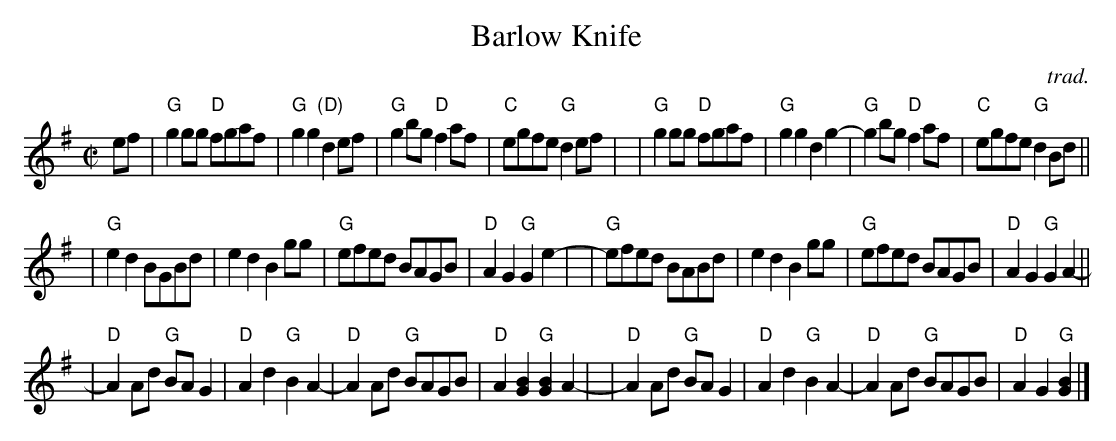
X:1
T: Barlow Knife
C: trad.
M: C|
L: 1/8
K: G
ef \
| "G"g2gg "D"fgaf | "G"g2g2 "(D)"d2ef | "G"g2bg "D"f2af | "C"egfe "G"d2ef |\
| "G"g2gg "D"fgaf | "G"g2g2 d2g2- | "G"g2bg "D"f2af | "C"egfe "G"d2Bd ||
| "G"e2d2 BGBd | e2d2 B2gg | "G"efed BAGB | "D"A2G2 "G"G2e2- |\
| "G"efed BABd | e2d2 B2gg | "G"efed BAGB | "D"A2G2 "G"G2A2- ||
| "D"A2Ad "G"BAG2 | "D"A2d2 "G"B2A2- | "D"A2Ad "G"BAGB | "D"A2[B2G2] "G"[B2G2]A2- |\
| "D"A2Ad "G"BAG2 | "D"A2d2 "G"B2A2- | "D"A2Ad "G"BAGB | "D"A2G2 "G"[B2G2] |]
